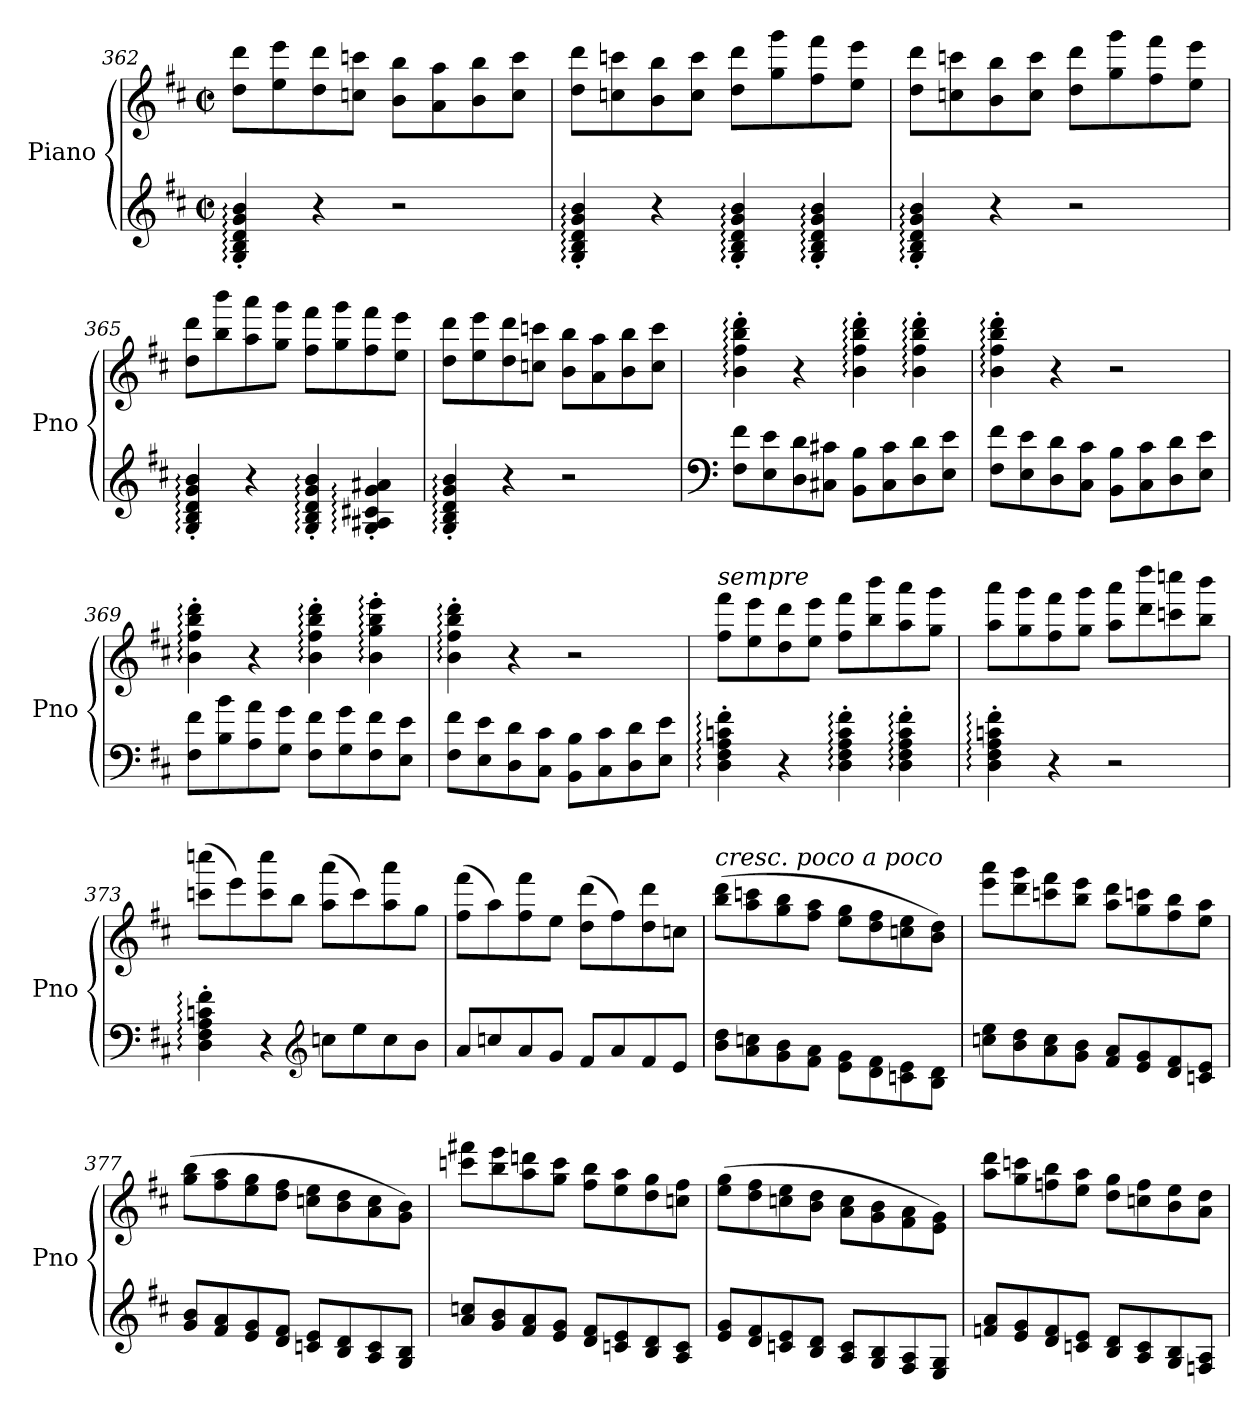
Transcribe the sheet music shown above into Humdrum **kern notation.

**kern	**kern
*part1	*part1
*staff2	*staff1
*I"Piano	*
*I'Pno	*
*clefG2	*clefG2
*k[f#c#]	*k[f#c#]
*M4/4	*M4/4
*met(c|)	*met(c|)
=362	=362
4G/:' 4B/:' 4d/:' 4g/:' 4b/:'	8dd\ 8ddd\L
.	8ee\ 8eee\
4r	8dd\ 8ddd\
.	8ccn\ 8cccn\J
2r	8b\ 8bb\L
.	8a\ 8aa\
.	8b\ 8bb\
.	8cc\ 8ccc\J
=363	=363
4G/:' 4B/:' 4d/:' 4g/:' 4b/:'	8dd\ 8ddd\L
.	8ccn\ 8cccn\
4r	8b\ 8bb\
.	8cc\ 8ccc\J
4G/:' 4B/:' 4d/:' 4g/:' 4b/:'	8dd\ 8ddd\L
.	8gg\ 8ggg\
4G/:' 4B/:' 4d/:' 4g/:' 4b/:'	8ff#\ 8fff#\
.	8ee\ 8eee\J
!!LO:PB:g=z
=364	=364
4G/:' 4B/:' 4d/:' 4g/:' 4b/:'	8dd\ 8ddd\L
.	8ccn\ 8cccn\
4r	8b\ 8bb\
.	8cc\ 8ccc\J
2r	8dd\ 8ddd\L
.	8gg\ 8ggg\
.	8ff#\ 8fff#\
.	8ee\ 8eee\J
=365	=365
4G/:' 4B/:' 4d/:' 4g/:' 4b/:'	8dd\ 8ddd\L
.	8bb\ 8bbb\
4r	8aa\ 8aaa\
.	8gg\ 8ggg\J
4G/:' 4B/:' 4d/:' 4g/:' 4b/:'	8ff#\ 8fff#\L
.	8gg\ 8ggg\
4G/:' 4A#X/:' 4c#X/:' 4g/:' 4a#X/:'	8ff#\ 8fff#\
.	8ee\ 8eee\J
=366	=366
4G/:' 4B/:' 4d/:' 4g/:' 4b/:'	8dd\ 8ddd\L
.	8ee\ 8eee\
4r	8dd\ 8ddd\
.	8ccn\ 8cccn\J
2r	8b\ 8bb\L
.	8a\ 8aa\
.	8b\ 8bb\
.	8cc\ 8ccc\J
=367	=367
*clefF4	*
8F#\ 8f#\L	4b\:' 4ff#\:' 4bb\:' 4ddd\:'
8E\ 8e\	.
8D\ 8d\	4r
8C#X\ 8c#X\J	.
8BB\ 8B\L	4b\:' 4ff#\:' 4bb\:' 4ddd\:'
8C#\ 8c#\	.
8D\ 8d\	4b\:' 4ff#\:' 4bb\:' 4ddd\:'
8E\ 8e\J	.
!!LO:LB:g=z
=368	=368
8F#\ 8f#\L	4b\:' 4ff#\:' 4bb\:' 4ddd\:'
8E\ 8e\	.
8D\ 8d\	4r
8C#\ 8c#\J	.
8BB\ 8B\L	2r
8C#\ 8c#\	.
8D\ 8d\	.
8E\ 8e\J	.
=369	=369
8F#\ 8f#\L	4b\:' 4ff#\:' 4bb\:' 4ddd\:'
8B\ 8b\	.
8A\ 8a\	4r
8G\ 8g\J	.
8F#\ 8f#\L	4b\:' 4ff#\:' 4bb\:' 4ddd\:'
8G\ 8g\	.
8F#\ 8f#\	4b\:' 4gg\:' 4bb\:' 4eee\:'
8E\ 8e\J	.
=370	=370
8F#\ 8f#\L	4b\:' 4ff#\:' 4bb\:' 4ddd\:'
8E\ 8e\	.
8D\ 8d\	4r
8C#\ 8c#\J	.
8BB\ 8B\L	2r
8C#\ 8c#\	.
8D\ 8d\	.
8E\ 8e\J	.
=371	=371
!	!LO:TX:a:i:t=sempre
4D\:' 4F#\:' 4A\:' 4cn\:' 4f#\:'	8ff#\ 8fff#\L
.	8ee\ 8eee\
4r	8dd\ 8ddd\
.	8ee\ 8eee\J
4D\:' 4F#\:' 4A\:' 4c\:' 4f#\:'	8ff#\ 8fff#\L
.	8bb\ 8bbb\
4D\:' 4F#\:' 4A\:' 4c\:' 4f#\:'	8aa\ 8aaa\
.	8gg\ 8ggg\J
!!LO:LB:g=z
=372	=372
4D\:' 4F#\:' 4A\:' 4cn\:' 4f#\:'	8aa\ 8aaa\L
.	8gg\ 8ggg\
4r	8ff#\ 8fff#\
.	8gg\ 8ggg\J
2r	8aa\ 8aaa\L
.	8ddd\ 8dddd\
.	8cccn\ 8ccccn\
.	8bb\ 8bbb\J
=373	=373
4D\:' 4F#\:' 4A\:' 4cn\:' 4f#\:'	(8cccn\ 8ccccn\L
.	8eee\)
4r	8ccc\ 8cccc\
.	8bb\J
*clefG2	*
8ccn\L	(8aa\ 8aaa\L
8ee\	8ccc\)
8cc\	8aa\ 8aaa\
8b\J	8gg\J
=374	=374
8a/L	(8ff#\ 8fff#\L
8ccn/	8aa\)
8a/	8ff#\ 8fff#\
8g/J	8ee\J
8f#/L	(8dd\ 8ddd\L
8a/	8ff#\)
8f#/	8dd\ 8ddd\
8e/J	8ccn\J
=375	=375
!	!LO:TX:a:i:t=cresc. poco a poco
8b\ 8dd\L	(8bb\ 8ddd\L
8a\ 8ccn\	8aa\ 8cccn\
8g\ 8b\	8gg\ 8bb\
8f#\ 8a\J	8ff#\ 8aa\J
8e\ 8g\L	8ee\ 8gg\L
8d\ 8f#\	8dd\ 8ff#\
8cn\ 8e\	8ccn\ 8ee\
8B\ 8d\J	8b\ 8dd\J)
!!LO:LB:g=z
=376	=376
8ccn\ 8ee\L	8eee\ 8aaa\L
8b\ 8dd\	8ddd\ 8ggg\
8a\ 8cc\	8cccn\ 8fff#\
8g\ 8b\J	8bb\ 8eee\J
8f#/ 8a/L	8aa\ 8ddd\L
8e/ 8g/	8gg\ 8cccn\
8d/ 8f#/	8ff#\ 8bb\
8cn/ 8e/J	8ee\ 8aa\J
=377	=377
8g/ 8b/L	(8gg\ 8bb\L
8f#/ 8a/	8ff#\ 8aa\
8e/ 8g/	8ee\ 8gg\
8d/ 8f#/J	8dd\ 8ff#\J
8cn/ 8e/L	8ccn\ 8ee\L
8B/ 8d/	8b\ 8dd\
8A/ 8c/	8a\ 8cc\
8G/ 8B/J	8g\ 8b\J)
=378	=378
8a/ 8ccn/L	8cccn\ 8fff#X\L
8g/ 8b/	8bb\ 8eee\
8f#/ 8a/	8aa\ 8dddn\
8e/ 8g/J	8gg\ 8ccc\J
8d/ 8f#/L	8ff#\ 8bb\L
8cn/ 8e/	8ee\ 8aa\
8B/ 8d/	8dd\ 8gg\
8A/ 8c/J	8ccn\ 8ff#\J
=379	=379
8e/ 8g/L	(8ee\ 8gg\L
8d/ 8f#/	8dd\ 8ff#\
8cn/ 8e/	8ccn\ 8ee\
8B/ 8d/J	8b\ 8dd\J
8A/ 8c/L	8a\ 8cc\L
8G/ 8B/	8g\ 8b\
8F#/ 8A/	8f#\ 8a\
8E/ 8G/J	8e\ 8g\J)
!!LO:LB:g=z
=380	=380
8fn/ 8a/L	8aa\ 8ddd\L
8e/ 8g/	8gg\ 8cccn\
8d/ 8f/	8ffn\ 8bb\
8cn/ 8e/J	8ee\ 8aa\J
8B/ 8d/L	8dd\ 8gg\L
8A/ 8c/	8ccn\ 8ff\
8G/ 8B/	8b\ 8ee\
8Fn/ 8A/J	8a\ 8dd\J
=	=
*-	*-
